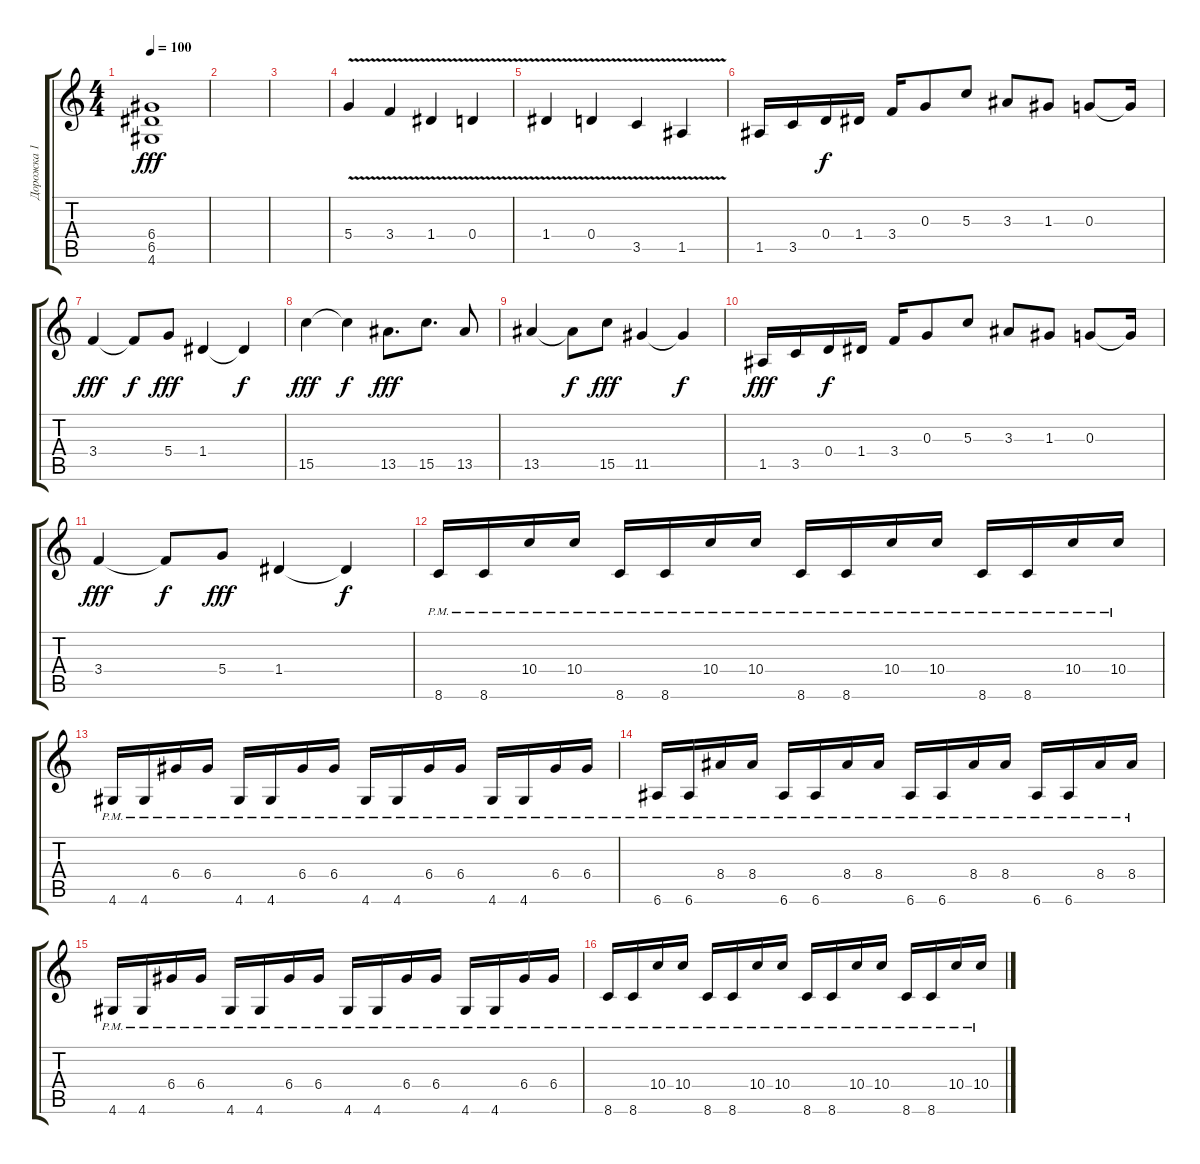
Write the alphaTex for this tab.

\track ("Дорожка 1" "Дорожка 1") {instrument distortionguitar}
\staff {score tabs}
\tuning (E4 B3 G3 D3 A2 E2) {hide}
\ts (4 4)
\tempo 100
\clef g2
\ks c
(6.4 6.5 4.6).1{dy fff} |
|
|
5.4{v}.4 3.4{v}.4 1.4{v}.4 0.4{v}.4 |
1.4{v}.4 0.4{v}.4 3.5{v}.4 1.5{v}.4 |
1.5.16 3.5.16 0.4.16{dy f} 1.4.16 3.4.16 0.3.8 5.3.8 3.3.8 1.3.8 0.3.8 0.3{t}.16 |
3.4.4{dy fff} 3.4{t}.8{dy f} 5.4.8{dy fff} 1.4.4 1.4{t}.4{dy f} |
15.5.4{dy fff} 15.5{t}.4{dy f} 13.5.8{d dy fff} 15.5.8{d} 13.5.8 |
13.5.4 13.5{t}.8{dy f} 15.5.8{dy fff} 11.5.4 11.5{t}.4{dy f} |
1.5.16{dy fff} 3.5.16 0.4.16{dy f} 1.4.16 3.4.16 0.3.8 5.3.8 3.3.8 1.3.8 0.3.8 0.3{t}.16 |
3.4.4{dy fff} 3.4{t}.8{dy f} 5.4.8{dy fff} 1.4.4 1.4{t}.4{dy f} |
8.6{pm}.16 8.6{pm}.16 10.4{pm}.16 10.4{pm}.16 8.6{pm}.16 8.6{pm}.16 10.4{pm}.16 10.4{pm}.16 8.6{pm}.16 8.6{pm}.16 10.4{pm}.16 10.4{pm}.16 8.6{pm}.16 8.6{pm}.16 10.4{pm}.16 10.4{pm}.16 |
4.6{pm}.16 4.6{pm}.16 6.4{pm}.16 6.4{pm}.16 4.6{pm}.16 4.6{pm}.16 6.4{pm}.16 6.4{pm}.16 4.6{pm}.16 4.6{pm}.16 6.4{pm}.16 6.4{pm}.16 4.6{pm}.16 4.6{pm}.16 6.4{pm}.16 6.4{pm}.16 |
6.6{pm}.16 6.6{pm}.16 8.4{pm}.16 8.4{pm}.16 6.6{pm}.16 6.6{pm}.16 8.4{pm}.16 8.4{pm}.16 6.6{pm}.16 6.6{pm}.16 8.4{pm}.16 8.4{pm}.16 6.6{pm}.16 6.6{pm}.16 8.4{pm}.16 8.4{pm}.16 |
4.6{pm}.16 4.6{pm}.16 6.4{pm}.16 6.4{pm}.16 4.6{pm}.16 4.6{pm}.16 6.4{pm}.16 6.4{pm}.16 4.6{pm}.16 4.6{pm}.16 6.4{pm}.16 6.4{pm}.16 4.6{pm}.16 4.6{pm}.16 6.4{pm}.16 6.4{pm}.16 |
8.6{pm}.16 8.6{pm}.16 10.4{pm}.16 10.4{pm}.16 8.6{pm}.16 8.6{pm}.16 10.4{pm}.16 10.4{pm}.16 8.6{pm}.16 8.6{pm}.16 10.4{pm}.16 10.4{pm}.16 8.6{pm}.16 8.6{pm}.16 10.4{pm}.16 10.4{pm}.16
